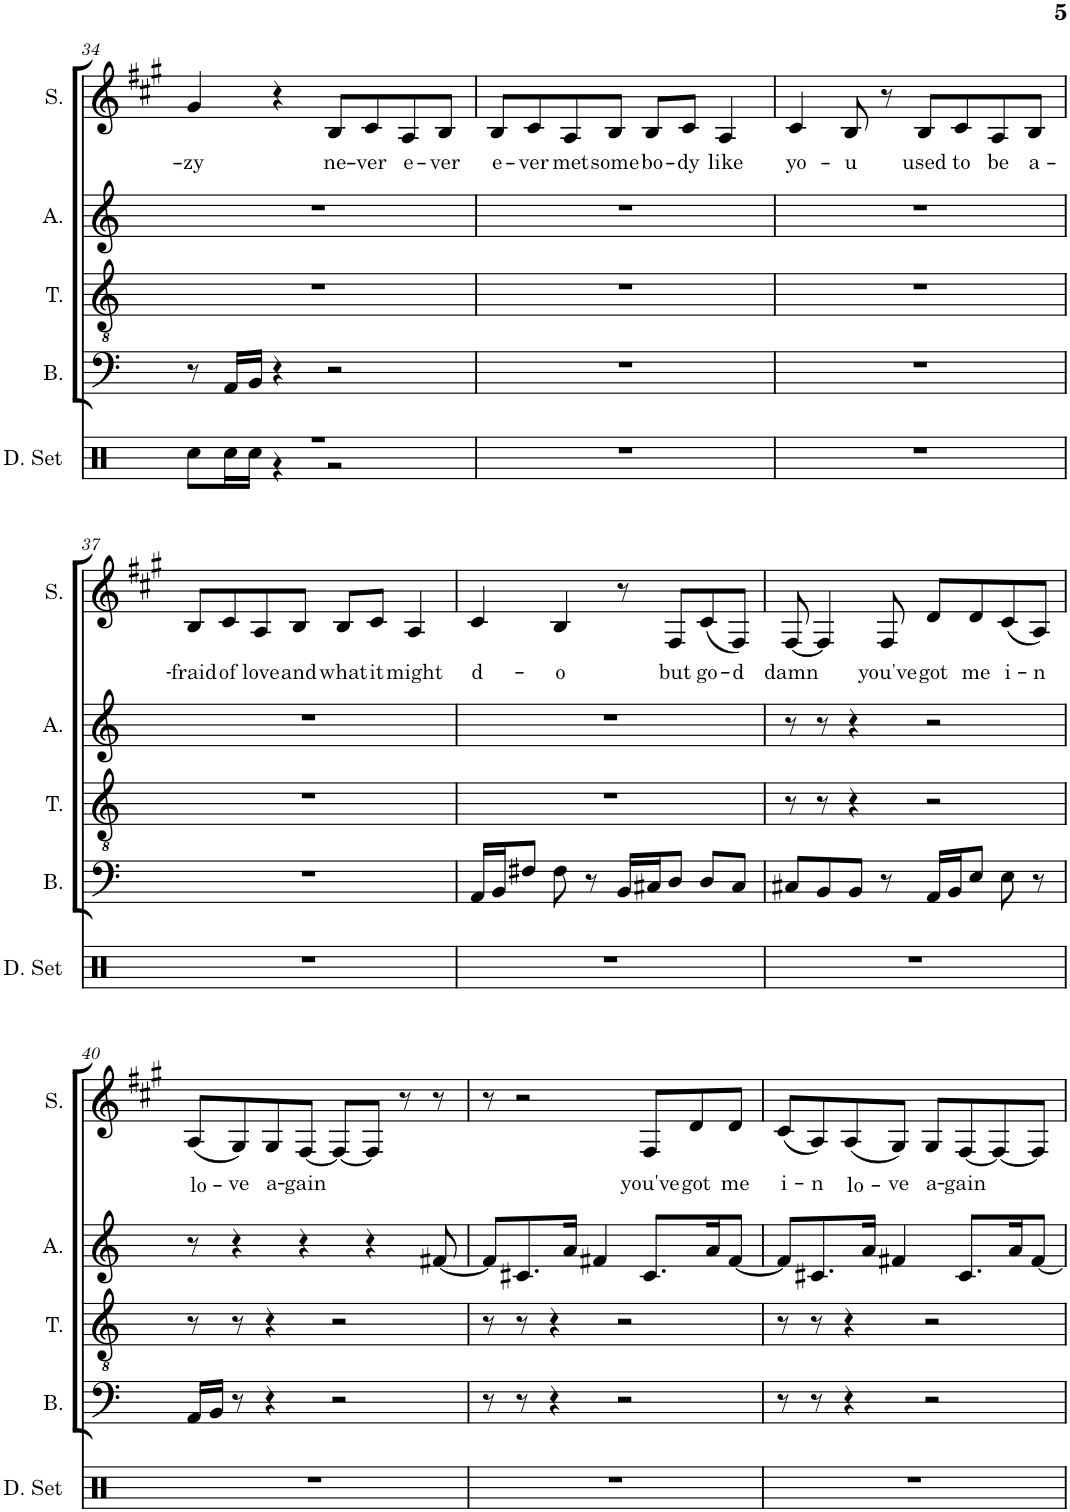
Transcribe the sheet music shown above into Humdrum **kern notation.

**kern	**kern	**kern	**kern	**kern	**text
*part5	*part4	*part3	*part2	*part1	*part1
*staff5	*staff4	*staff3	*staff2	*staff1	*staff1
*I"Drumset	*I"Bass	*I"Tenor	*I"Alto	*I"Soprano	*
*I'D. Set	*I'B.	*I'T.	*I'A.	*I'S.	*
!!LO:PB:g=z
*clefX	*clefF4	*clefGv2	*clefG2	*clefG2	*
*k[]	*k[]	*k[]	*k[]	*k[f#c#g#]	*
*M4/4	*M4/4	*M4/4	*M4/4	*M4/4	*
=34	=34	=34	=34	=34	=34
*^	*	*	*	*	*
!	!	!	!	!	!	!LO:LY:b
1r	8Rcc\L	8r	1r	1r	4g#/	-zy
.	16Rcc\L	16AA/LL	.	.	.	.
.	16Rcc\JJ	16BB/JJ	.	.	.	.
.	4r	4r	.	.	4r	.
!	!	!	!	!	!	!LO:LY:b
.	2r	2r	.	.	8B/L	ne-
!	!	!	!	!	!	!LO:LY:b
.	.	.	.	.	8c#/	-ver
!	!	!	!	!	!	!LO:LY:b
.	.	.	.	.	8A/	e-
!	!	!	!	!	!	!LO:LY:b
.	.	.	.	.	8B/J	-ver
*v	*v	*	*	*	*	*
=35	=35	=35	=35	=35	=35
!	!	!	!	!	!LO:LY:b
1r	1r	1r	1r	8B/L	e-
!	!	!	!	!	!LO:LY:b
.	.	.	.	8c#/	-ver
!	!	!	!	!	!LO:LY:b
.	.	.	.	8A/	met
!	!	!	!	!	!LO:LY:b
.	.	.	.	8B/J	some
!	!	!	!	!	!LO:LY:b
.	.	.	.	8B/L	bo-
!	!	!	!	!	!LO:LY:b
.	.	.	.	8c#/J	-dy
!	!	!	!	!	!LO:LY:b
.	.	.	.	4A/	like
=36	=36	=36	=36	=36	=36
!	!	!	!	!	!LO:LY:b
1r	1r	1r	1r	4c#/	yo-
!	!	!	!	!	!LO:LY:b
.	.	.	.	8B/	-u
.	.	.	.	8r	.
!	!	!	!	!	!LO:LY:b
.	.	.	.	8B/L	used
!	!	!	!	!	!LO:LY:b
.	.	.	.	8c#/	to
!	!	!	!	!	!LO:LY:b
.	.	.	.	8A/	be
!	!	!	!	!	!LO:LY:b
.	.	.	.	8B/J	a-
!!LO:LB:g=z
=37	=37	=37	=37	=37	=37
!	!	!	!	!	!LO:LY:b
1r	1r	1r	1r	8B/L	-fraid
!	!	!	!	!	!LO:LY:b
.	.	.	.	8c#/	of
!	!	!	!	!	!LO:LY:b
.	.	.	.	8A/	love
!	!	!	!	!	!LO:LY:b
.	.	.	.	8B/J	and
!	!	!	!	!	!LO:LY:b
.	.	.	.	8B/L	what
!	!	!	!	!	!LO:LY:b
.	.	.	.	8c#/J	it
!	!	!	!	!	!LO:LY:b
.	.	.	.	4A/	might
=38	=38	=38	=38	=38	=38
!	!	!	!	!	!LO:LY:b
1r	16AA/LL	1r	1r	4c#/	d-
.	16BB/J	.	.	.	.
.	8F#X/J	.	.	.	.
!	!	!	!	!	!LO:LY:b
.	8F#\	.	.	4B/	-o
.	8r	.	.	.	.
.	16BB/LL	.	.	8r	.
.	16C#X/J	.	.	.	.
!	!	!	!	!	!LO:LY:b
.	8D/J	.	.	8F#/L	but
!	!	!	!	!	!LO:LY:b
.	8D/L	.	.	(8c#/	go-
!	!	!	!	!	!LO:LY:b
.	8C#/J	.	.	8F#/J)	-d
=39	=39	=39	=39	=39	=39
!	!	!	!	!	!LO:LY:b
1r	8C#X/L	8r	8r	[8F#/	damn
.	8BB/	8r	8r	4F#/]	.
.	8BB/J	4r	4r	.	.
!	!	!	!	!	!LO:LY:b
.	8r	.	.	8F#/	you've
!	!	!	!	!	!LO:LY:b
.	16AA/LL	2r	2r	8d/L	got
.	16BB/J	.	.	.	.
!	!	!	!	!	!LO:LY:b
.	8E/J	.	.	8d/	me
!	!	!	!	!	!LO:LY:b
.	8E\	.	.	(8c#/	i-
!	!	!	!	!	!LO:LY:b
.	8r	.	.	8A/J)	-n
!!LO:LB:g=z
=40	=40	=40	=40	=40	=40
!	!	!	!	!	!LO:LY:b
1r	16AA/LL	8r	8r	(8A/L	lo-
.	16BB/JJ	.	.	.	.
!	!	!	!	!	!LO:LY:b
.	8r	8r	4r	8G#/)	-ve
!	!	!	!	!	!LO:LY:b
.	4r	4r	.	8G#/	-a-
!	!	!	!	!	!LO:LY:b
.	.	.	4r	[8F#/J	gain
.	2r	2r	.	8F#/L_	.
.	.	.	4r	8F#/J]	.
.	.	.	.	8r	.
.	.	.	[8f#X/	8r	.
=41	=41	=41	=41	=41	=41
1r	8r	8r	8f#/L]	8r	.
.	8r	8r	8.c#X/	2r	.
.	4r	4r	.	.	.
.	.	.	16a/Jk	.	.
.	.	.	4f#X/	.	.
.	2r	2r	.	.	.
!	!	!	!	!	!LO:LY:b
.	.	.	8.c#/L	8F#/L	you've
!	!	!	!	!	!LO:LY:b
.	.	.	.	8d/	got
.	.	.	16a/K	.	.
!	!	!	!	!	!LO:LY:b
.	.	.	[8f#/J	8d/J	me
=42	=42	=42	=42	=42	=42
!	!	!	!	!	!LO:LY:b
1r	8r	8r	8f#/L]	(8c#/L	i-
!	!	!	!	!	!LO:LY:b
.	8r	8r	8.c#X/	8A/)	-n
!	!	!	!	!	!LO:LY:b
.	4r	4r	.	(8A/	lo-
.	.	.	16a/Jk	.	.
!	!	!	!	!	!LO:LY:b
.	.	.	4f#X/	8G#/J)	-ve
!	!	!	!	!	!LO:LY:b
.	2r	2r	.	8G#/L	-a-
!	!	!	!	!	!LO:LY:b
.	.	.	8.c#/L	[8F#/	gain
.	.	.	.	8F#/_	.
.	.	.	16a/K	.	.
.	.	.	[8f#/J	8F#/J]	.
=	=	=	=	=	=
*-	*-	*-	*-	*-	*-
